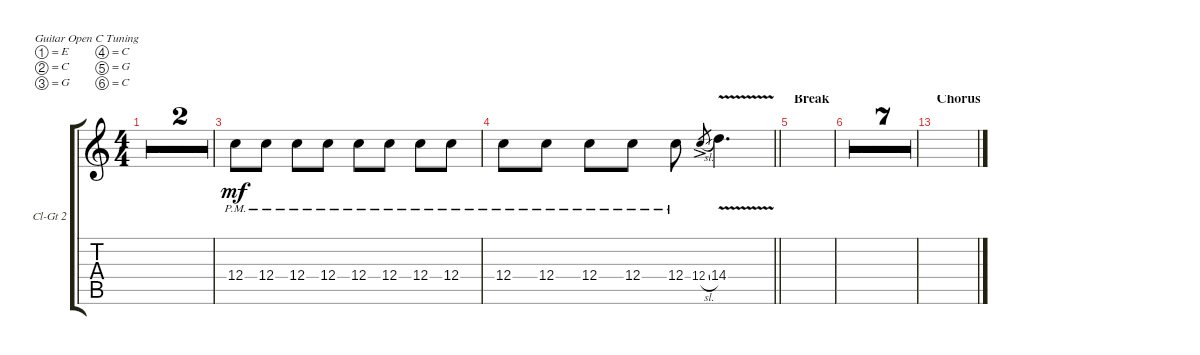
\defaultSystemsLayout 4
\bracketExtendMode groupsimilarinstruments
\firstSystemTrackNameOrientation horizontal
\otherSystemsTrackNameOrientation horizontal
\track ("Clean Guitar 2" "Cl-Gt 2") {multiBarRest instrument electricguitarclean}
\staff {score tabs}
\tuning (E4 C4 G3 C3 G2 C2)
\ts (4 4)
\tempo 120
\clef g2
\ks c
r.8{dy mf} r.8 r.8 r.8 r.8 r.8 r.8 r.8 |
r.8 r.8 r.8 r.8 r.8 r.8 r.8 r.8 |
12.4{pm}.8 12.4{pm}.8 12.4{pm}.8 12.4{pm}.8 12.4{pm}.8 12.4{pm}.8 12.4{pm}.8 12.4{pm}.8 |
\barLineRight lightlight
12.4{pm}.8 12.4{pm}.8 12.4{pm}.8 12.4{pm}.8 12.4{pm}.8 12.4{sl ac}.8{gr} 14.4{v}.4{d} |
\section ("" "Break")
|
|
|
|
|
|
|
\barLineRight lightlight
|
\section ("" "Chorus")
